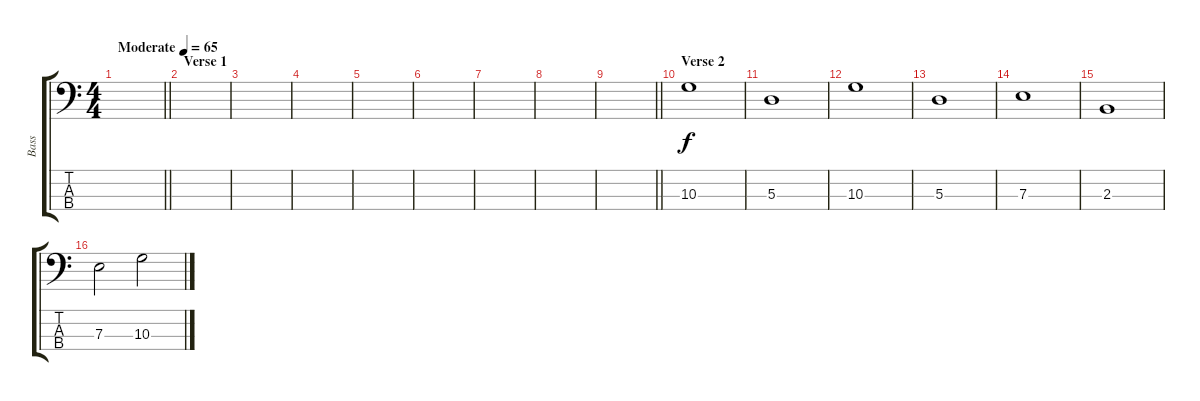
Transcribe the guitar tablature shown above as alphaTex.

\track ("Bass" "Bass") {instrument electricbassfinger}
\staff {score tabs}
\tuning (G2 D2 A1 E1) {hide}
\ts (4 4)
\tempo (65 "Moderate")
\clef f4
\barLineRight lightlight
\ks c
|
\section ("" "Verse 1")
|
|
|
|
|
|
|
\barLineRight lightlight
|
\section ("" "Verse 2")
10.3.1 |
5.3.1 |
10.3.1 |
5.3.1 |
7.3.1 |
2.3.1 |
7.3.2 10.3.2
